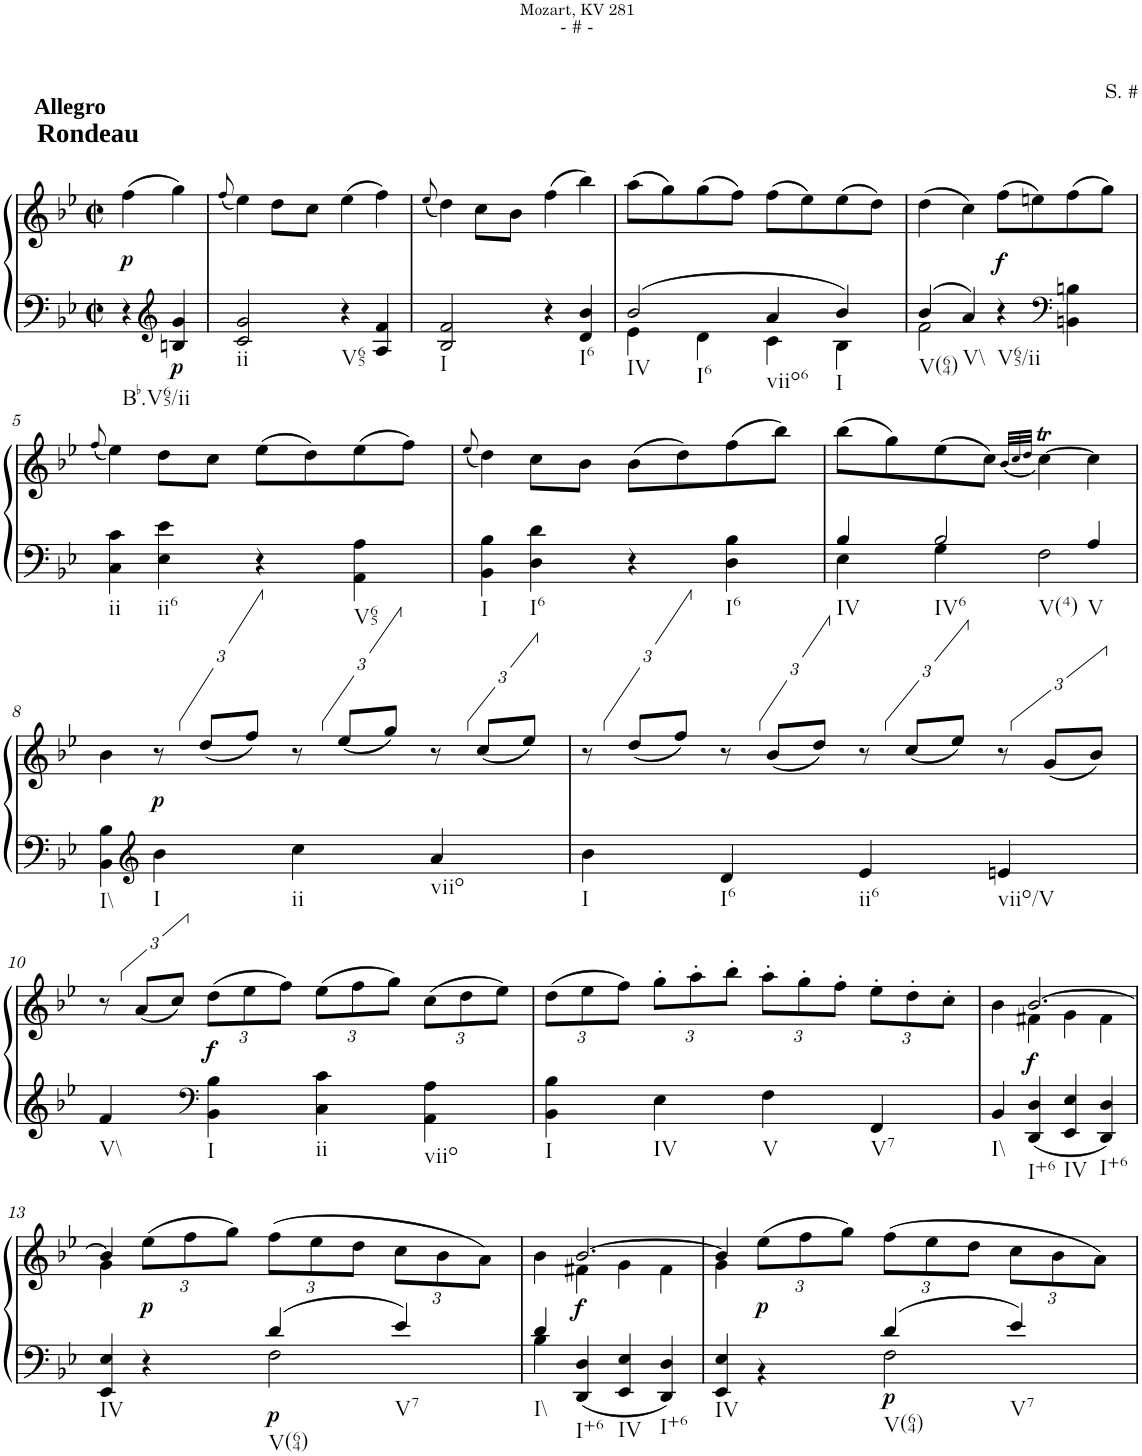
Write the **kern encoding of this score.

**kern	**kern	**dynam
*part1	*part1	*part1
*staff2	*staff1	*staff1/2
*I"Klavier linke Hand	*	*
*clefF4	*clefG2	*
*k[b-e-]	*k[b-e-]	*
*M2/2	*M2/2	*
*met(c|)	*met(c|)	*
=	=	=
!	!LO:TX:a:B:t=Rondeau	!
!	!LO:TX:a:B:t=Allegro	!
!LO:TX:b:t=Bb.V65/ii	!	!
!	!	!LO:DY:b
4r	(4ff\	p
*clefG2	*	*
!	!	!LO:DY:b=2
4Bn/ 4g/	4gg\)	p
=1	=1	=1
.	(8qff/	.
!LO:TX:b:t=ii	!	!
2c/ 2g/	4ee-\)	.
.	8dd\L	.
.	8cc\J	.
!LO:TX:b:t=V65	!	!
4r	(4ee-\	.
4A/ 4f/	4ff\)	.
=2	=2	=2
.	(8qee-/	.
!LO:TX:b:t=I	!	!
2B-/ 2f/	4dd\)	.
.	8cc\L	.
.	8b-\J	.
4r	(4ff\	.
!LO:TX:b:t=I6	!	!
4d/ 4b-/	4bb-\)	.
=3	=3	=3
*^	*	*
!LO:TX:b:t=IV	!	!	!
!LO:TX:b:t=I6	!	!	!
2b-/	4e-\	(8aa\L	.
.	.	8gg\)	.
.	4d\	(8gg\	.
.	.	8ff\J)	.
!LO:TX:b:t=viio6	!	!	!
4a/	4c\	(8ff\L	.
.	.	8ee-\)	.
!LO:TX:b:t=I	!	!	!
4b-/	4B-\	(8ee-\	.
.	.	8dd\J)	.
=4	=4	=4	=4
!LO:TX:b:t=V(64)	!	!	!
4b-/	2f\	(4dd\	.
!LO:TX:b:t=V\\	!	!	!
4a/	.	4cc\)	.
!LO:TX:b:t=V65/ii	!	!	!
!	!	!	!LO:DY:b
4r	4ryy	(8ff\L	f
.	.	8een\)	.
*clefF4	*	*	*
4BBn\ 4Bn\	4ryy	(8ff\	.
.	.	8gg\J)	.
*v	*v	*	*
!!LO:LB:g=z
=5	=5	=5
.	(8qff/	.
!LO:TX:b:t=ii	!	!
4C\ 4c\	4ee-\)	.
!LO:TX:b:t=ii6	!	!
4E-\ 4e-\	8dd\L	.
.	8cc\J	.
4r	(8ee-\L	.
.	8dd\)	.
!LO:TX:b:t=V65	!	!
4AA\ 4A\	(8ee-\	.
.	8ff\J)	.
=6	=6	=6
.	(8qee-/	.
!LO:TX:b:t=I	!	!
4BB-\ 4B-\	4dd\)	.
!LO:TX:b:t=I6	!	!
4D\ 4d\	8cc\L	.
.	8b-\J	.
4r	(8b-\L	.
.	8dd\)	.
!LO:TX:b:t=I6	!	!
4D\ 4B-\	(8ff\	.
.	8bb-\J)	.
=7	=7	=7
*^	*	*
!LO:TX:b:t=IV	!	!	!
4B-/	4E-\	(8bb-\L	.
.	.	8gg\)	.
!LO:TX:b:t=IV6	!	!	!
!LO:TX:b:t=V(4)	!	!	!
2B-/	4G\	(8ee-\	.
.	.	8cc\J)	.
.	.	(32qb-/LLL	.
.	.	32qcc/	.
.	.	32qdd/JJJ	.
.	2F\	[4ccT\)	.
!LO:TX:b:t=V	!	!	!
4A/	.	4cc\]	.
*v	*v	*	*
!!LO:LB:g=z
=8	=8	=8
!LO:TX:b:t=I\\	!	!
4BB-\ 4B-\	4b-\	.
*clefG2	*	*
!LO:TX:b:t=I	!	!
!	!	!LO:DY:b
4b-\	12r	p
.	(12dd/L	.
.	12ff/J)	.
!LO:TX:b:t=ii	!	!
4cc\	12r	.
.	(12ee-/L	.
.	12gg/J)	.
!LO:TX:b:t=viio	!	!
4a/	12r	.
.	(12cc/L	.
.	12ee-/J)	.
=9	=9	=9
!LO:TX:b:t=I	!	!
4b-\	12r	.
.	(12dd/L	.
.	12ff/J)	.
!LO:TX:b:t=I6	!	!
4d/	12r	.
.	(12b-/L	.
.	12dd/J)	.
!LO:TX:b:t=ii6	!	!
4e-/	12r	.
.	(12cc/L	.
.	12ee-/J)	.
!LO:TX:b:t=viio/V	!	!
4en/	12r	.
.	(12g/L	.
.	12b-/J)	.
!!LO:LB:g=z
=10	=10	=10
!LO:TX:b:t=V\\	!	!
4f/	12r	.
.	(12a/L	.
.	12cc/J)	.
*clefF4	*	*
*	*Xbrackettup	*
!LO:TX:b:t=I	!	!
!	!	!LO:DY:b
4BB-\ 4B-\	(12dd\L	f
.	12ee-\	.
.	12ff\J)	.
!LO:TX:b:t=ii	!	!
4C\ 4c\	(12ee-\L	.
.	12ff\	.
.	12gg\J)	.
!LO:TX:b:t=viio	!	!
4AA\ 4A\	(12cc\L	.
.	12dd\	.
.	12ee-\J)	.
=11	=11	=11
!LO:TX:b:t=I	!	!
4BB-\ 4B-\	(12dd\L	.
.	12ee-\	.
.	12ff\J)	.
!LO:TX:b:t=IV	!	!
4E-\	12gg'\L	.
.	12aa'\	.
.	12bb-'\J	.
!LO:TX:b:t=V	!	!
4F\	12aa'\L	.
.	12gg'\	.
.	12ff'\J	.
!LO:TX:b:t=V7	!	!
4FF/	12ee-'\L	.
.	12dd'\	.
.	12cc'\J	.
=12	=12	=12
*	*^	*
!LO:TX:b:t=I\\	!	!	!
4BB-/	4b-\	4ryy	.
!LO:TX:b:t=I+6	!	!	!
!	!	!	!LO:DY:b
4DD/ 4D/	[2.b-/	4f#X\	f
!LO:TX:b:t=IV	!	!	!
4EE-/ 4E-/	.	4g\	.
!LO:TX:b:t=I+6	!	!	!
4DD/ 4D/	.	4f#\	.
!!LO:LB:g=z	!!
=13	=13	=13	=13
*^	*	*	*
!LO:TX:b:t=IV	!	!	!	!
4EE-/ 4E-/	2ryy	4b-/]	4g\	.
!	!	!	!	!LO:DY:b
4r	.	(>12ee-\L	2.ryy	p
.	.	12ff\	.	.
.	.	12gg\J)	.	.
!LO:TX:b:t=V(64)	!	!	!	!
!	!	!	!	!LO:DY:b=2
4d/	2F\	(>12ff\L	.	p
.	.	12ee-\	.	.
.	.	12dd\J	.	.
!LO:TX:b:t=V7	!	!	!	!
4e-/	.	12cc\L	.	.
.	.	12b-\	.	.
.	.	12a\J)	.	.
=14	=14	=14	=14	=14
!LO:TX:b:t=I\\	!	!	!	!
4d/	4B-\	4b-\	4ryy	.
!LO:TX:b:t=I+6	!	!	!	!
!	!	!	!	!LO:DY:b
4ryy	4DD/ 4D/	[2.b-/	4f#X\	f
!LO:TX:b:t=IV	!	!	!	!
!LO:TX:b:t=I+6	!	!	!	!
2ryy	4EE-/ 4E-/	.	4g\	.
.	4DD/ 4D/	.	4f#\	.
=15	=15	=15	=15	=15
!LO:TX:b:t=IV	!	!	!	!
2ryy	4EE-/ 4E-/	4b-/]	4g\	.
!	!	!	!	!LO:DY:b
.	4r	(>12ee-\L	2.ryy	p
.	.	12ff\	.	.
.	.	12gg\J)	.	.
!LO:TX:b:t=V(64)	!	!	!	!
!	!	!	!	!LO:DY:b=2
4d/	2F\	(>12ff\L	.	p
.	.	12ee-\	.	.
.	.	12dd\J	.	.
!LO:TX:b:t=V7	!	!	!	!
4e-/	.	12cc\L	.	.
.	.	12b-\	.	.
.	.	12a\J)	.	.
*v	*v	*	*	*
*	*v	*v	*
=	=	=
*-	*-	*-
